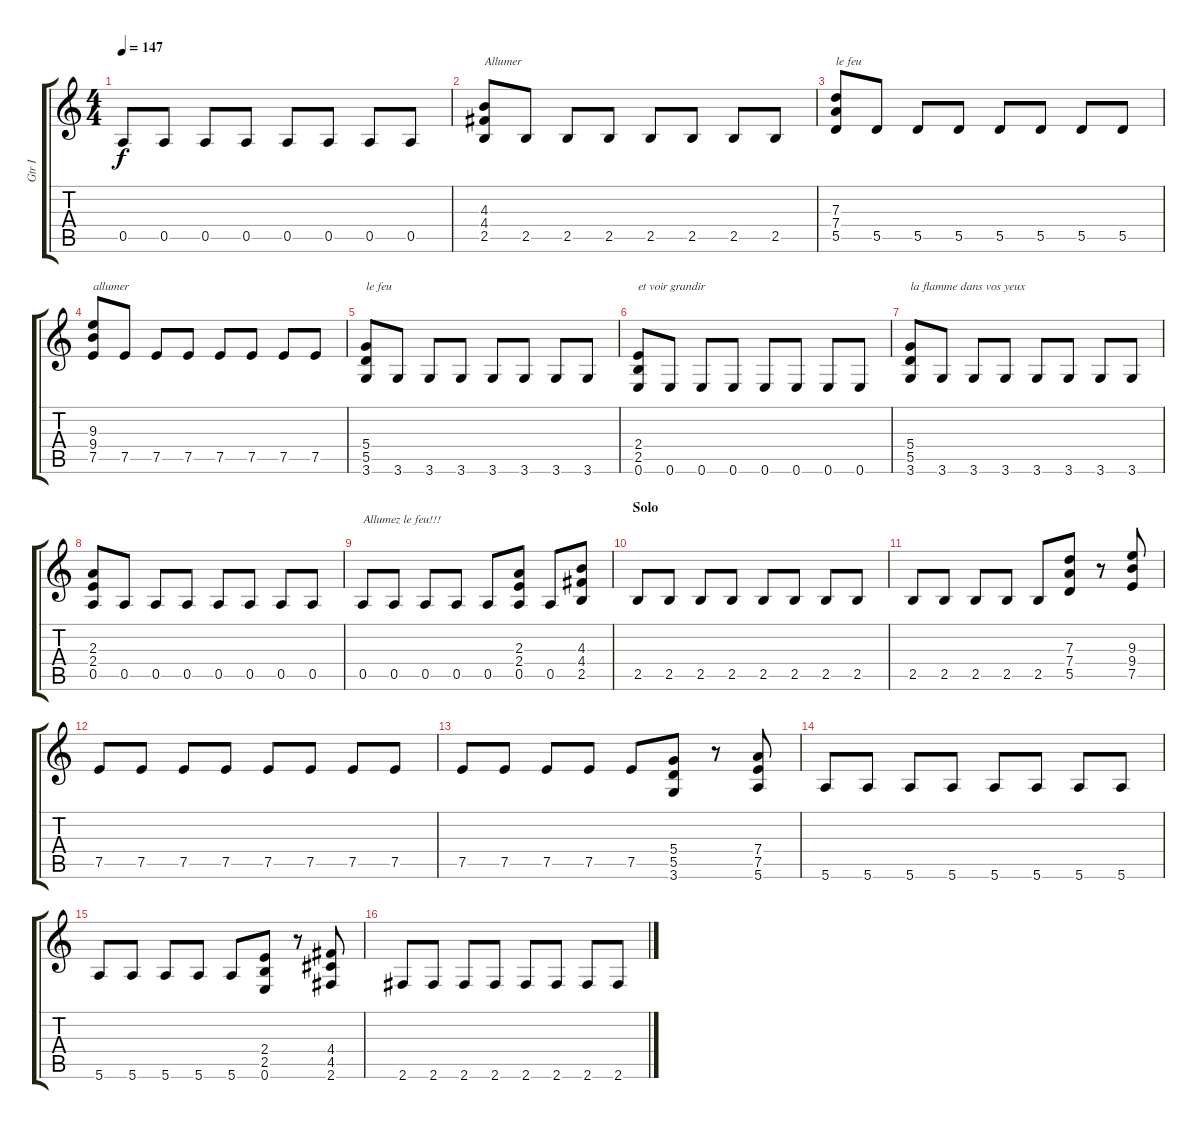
\track ("Gtr I" "Gtr I") {instrument distortionguitar}
\staff {score tabs}
\tuning (E4 B3 G3 D3 A2 E2) {hide}
\ts (4 4)
\tempo 147
\clef g2
\ks c
0.5.8{dy f} 0.5.8 0.5.8 0.5.8 0.5.8 0.5.8 0.5.8 0.5.8 |
(4.3 4.4 2.5).8{txt "Allumer"} 2.5.8 2.5.8 2.5.8 2.5.8 2.5.8 2.5.8 2.5.8 |
(7.3 7.4 5.5).8{txt "le feu"} 5.5.8 5.5.8 5.5.8 5.5.8 5.5.8 5.5.8 5.5.8 |
(9.3 9.4 7.5).8{txt "allumer"} 7.5.8 7.5.8 7.5.8 7.5.8 7.5.8 7.5.8 7.5.8 |
(5.4 5.5 3.6).8{txt "le feu"} 3.6.8 3.6.8 3.6.8 3.6.8 3.6.8 3.6.8 3.6.8 |
(2.4 2.5 0.6).8{txt "et voir grandir"} 0.6.8 0.6.8 0.6.8 0.6.8 0.6.8 0.6.8 0.6.8 |
(5.4 5.5 3.6).8{txt "la flamme dans vos yeux"} 3.6.8 3.6.8 3.6.8 3.6.8 3.6.8 3.6.8 3.6.8 |
(2.3 2.4 0.5).8 0.5.8 0.5.8 0.5.8 0.5.8 0.5.8 0.5.8 0.5.8 |
0.5.8{txt "Allumez le feu!!!"} 0.5.8 0.5.8 0.5.8 0.5.8 (2.3 2.4 0.5).8 0.5.8 (4.3 4.4 2.5).8 |
\section ("" "Solo")
2.5.8 2.5.8 2.5.8 2.5.8 2.5.8 2.5.8 2.5.8 2.5.8 |
2.5.8 2.5.8 2.5.8 2.5.8 2.5.8 (7.3 7.4 5.5).8 r.8 (9.3 9.4 7.5).8 |
7.5.8 7.5.8 7.5.8 7.5.8 7.5.8 7.5.8 7.5.8 7.5.8 |
7.5.8 7.5.8 7.5.8 7.5.8 7.5.8 (5.4 5.5 3.6).8 r.8 (7.4 7.5 5.6).8 |
5.6.8 5.6.8 5.6.8 5.6.8 5.6.8 5.6.8 5.6.8 5.6.8 |
5.6.8 5.6.8 5.6.8 5.6.8 5.6.8 (2.4 2.5 0.6).8 r.8 (4.4 4.5 2.6).8 |
2.6.8 2.6.8 2.6.8 2.6.8 2.6.8 2.6.8 2.6.8 2.6.8
